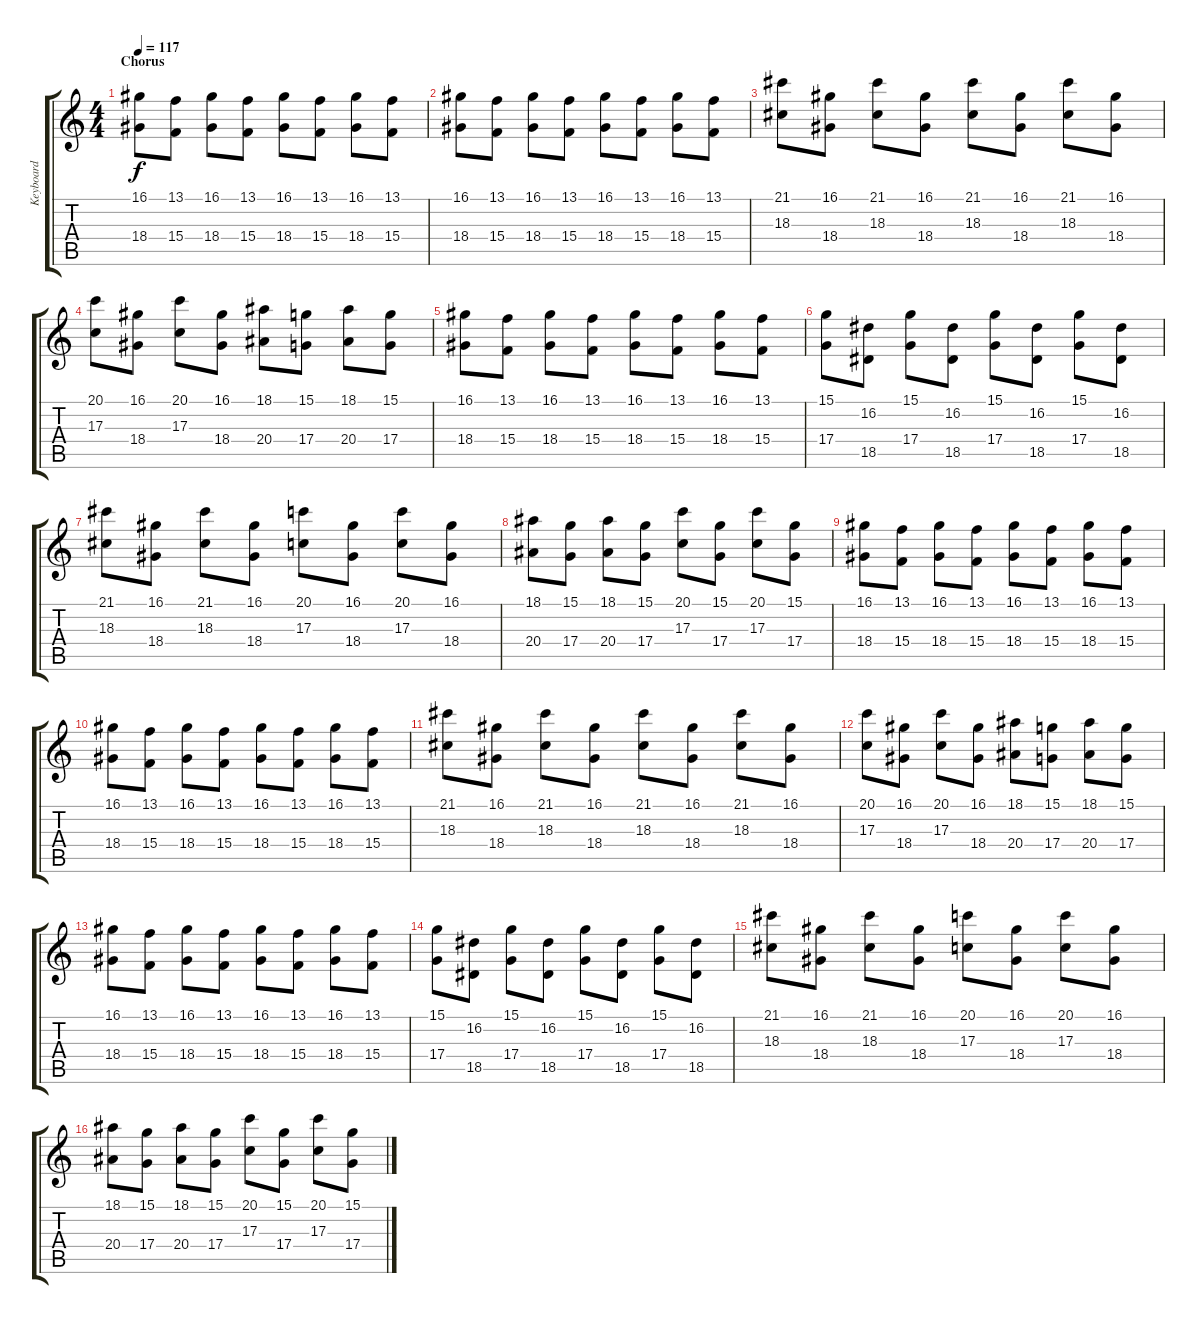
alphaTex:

\track ("Keyboard" "Keyboard") {instrument lead2sawtooth}
\staff {score tabs}
\tuning (E4 B3 G3 D3 A2 E2) {hide}
\ts (4 4)
\section ("" "Chorus")
\tempo 117
\clef g2
\ks c
(16.1 18.4).8{dy f} (13.1 15.4).8 (16.1 18.4).8 (13.1 15.4).8 (16.1 18.4).8 (13.1 15.4).8 (16.1 18.4).8 (13.1 15.4).8 |
(16.1 18.4).8 (13.1 15.4).8 (16.1 18.4).8 (13.1 15.4).8 (16.1 18.4).8 (13.1 15.4).8 (16.1 18.4).8 (13.1 15.4).8 |
(21.1 18.3).8 (16.1 18.4).8 (21.1 18.3).8 (16.1 18.4).8 (21.1 18.3).8 (16.1 18.4).8 (21.1 18.3).8 (16.1 18.4).8 |
(20.1 17.3).8 (16.1 18.4).8 (20.1 17.3).8 (16.1 18.4).8 (18.1 20.4).8 (15.1 17.4).8 (18.1 20.4).8 (15.1 17.4).8 |
(16.1 18.4).8 (13.1 15.4).8 (16.1 18.4).8 (13.1 15.4).8 (16.1 18.4).8 (13.1 15.4).8 (16.1 18.4).8 (13.1 15.4).8 |
(15.1 17.4).8 (16.2 18.5).8 (15.1 17.4).8 (16.2 18.5).8 (15.1 17.4).8 (16.2 18.5).8 (15.1 17.4).8 (16.2 18.5).8 |
(21.1 18.3).8 (16.1 18.4).8 (21.1 18.3).8 (16.1 18.4).8 (20.1 17.3).8 (16.1 18.4).8 (20.1 17.3).8 (16.1 18.4).8 |
(18.1 20.4).8 (15.1 17.4).8 (18.1 20.4).8 (15.1 17.4).8 (20.1 17.3).8 (15.1 17.4).8 (20.1 17.3).8 (15.1 17.4).8 |
(16.1 18.4).8 (13.1 15.4).8 (16.1 18.4).8 (13.1 15.4).8 (16.1 18.4).8 (13.1 15.4).8 (16.1 18.4).8 (13.1 15.4).8 |
(16.1 18.4).8 (13.1 15.4).8 (16.1 18.4).8 (13.1 15.4).8 (16.1 18.4).8 (13.1 15.4).8 (16.1 18.4).8 (13.1 15.4).8 |
(21.1 18.3).8 (16.1 18.4).8 (21.1 18.3).8 (16.1 18.4).8 (21.1 18.3).8 (16.1 18.4).8 (21.1 18.3).8 (16.1 18.4).8 |
(20.1 17.3).8 (16.1 18.4).8 (20.1 17.3).8 (16.1 18.4).8 (18.1 20.4).8 (15.1 17.4).8 (18.1 20.4).8 (15.1 17.4).8 |
(16.1 18.4).8 (13.1 15.4).8 (16.1 18.4).8 (13.1 15.4).8 (16.1 18.4).8 (13.1 15.4).8 (16.1 18.4).8 (13.1 15.4).8 |
(15.1 17.4).8 (16.2 18.5).8 (15.1 17.4).8 (16.2 18.5).8 (15.1 17.4).8 (16.2 18.5).8 (15.1 17.4).8 (16.2 18.5).8 |
(21.1 18.3).8 (16.1 18.4).8 (21.1 18.3).8 (16.1 18.4).8 (20.1 17.3).8 (16.1 18.4).8 (20.1 17.3).8 (16.1 18.4).8 |
(18.1 20.4).8 (15.1 17.4).8 (18.1 20.4).8 (15.1 17.4).8 (20.1 17.3).8 (15.1 17.4).8 (20.1 17.3).8 (15.1 17.4).8
